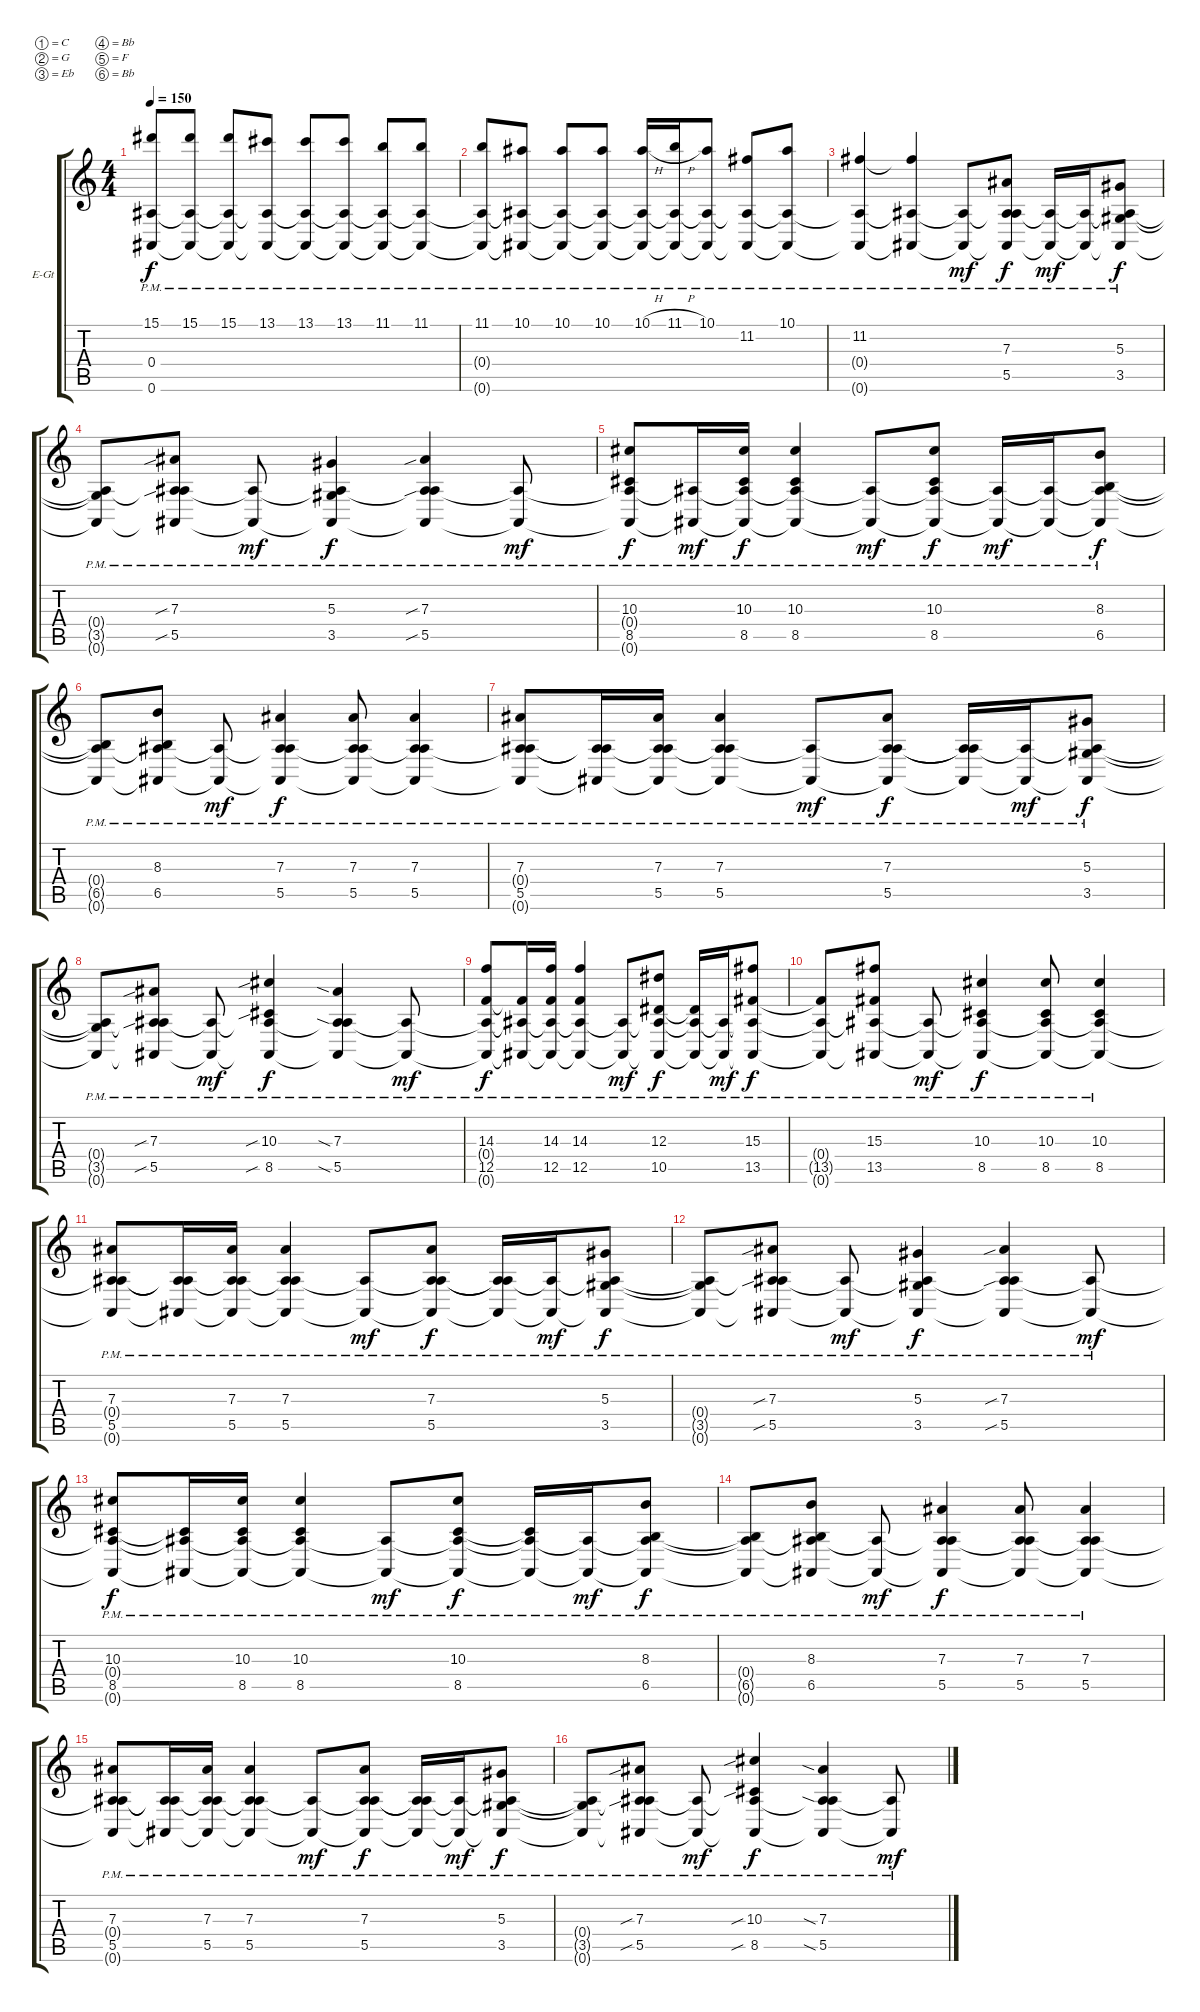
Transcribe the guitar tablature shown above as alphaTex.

\bracketExtendMode groupsimilarinstruments
\firstSystemTrackNameOrientation horizontal
\otherSystemsTrackNameOrientation horizontal
\track ("Drew" "E-Gt") {instrument distortionguitar}
\staff {score tabs}
\tuning (C4 G3 Eb3 Bb2 F2 Bb1)
\ts (4 4)
\tempo 150
\clef g2
\ks c
(15.1 0.4{pm t} 0.6{pm t}).8{dy f} (15.1 0.4{pm t} 0.6{pm t}).8 (15.1 0.4{pm t} 0.6{pm t}).8 (13.1 0.4{pm t} 0.6{pm t}).8 (13.1 0.4{pm t} 0.6{pm t}).8 (13.1 0.4{pm t} 0.6{pm t}).8 (11.1 0.4{pm t} 0.6{pm t}).8 (11.1 0.4{pm t} 0.6{pm t}).8 |
(11.1 0.4{pm t} 0.6{pm t}).8 (10.1 0.4{pm t} 0.6{pm t}).8 (10.1 0.4{pm t} 0.6{pm t}).8 (10.1 0.4{pm t} 0.6{pm t}).8 (10.1{h} 0.4{pm t} 0.6{pm t}).16 (11.1{h} 0.4{pm t} 0.6{pm t}).16 (10.1 0.4{pm t} 0.6{pm t}).8 (11.2 0.4{pm t} 0.6{pm t}).8 (10.1 0.4{pm t} 0.6{pm t}).8 |
(11.2 0.4{pm t} 0.6{pm t}).4 (11.2{t} 0.4{pm t} 0.6{pm t}).4 (0.4{pm t} 0.6{pm t}).8{dy mf} (7.3 5.5 0.4{pm t} 0.6{pm t}).8{dy f} (0.4{pm t} 0.6{pm t}).16{dy mf} (0.4{pm t} 0.6{pm t}).16 (5.3 3.5 0.4{pm t} 0.6{pm t}).8{dy f} |
(0.4{pm t} 3.5{t} 0.6{pm t}).8 (7.3{sib} 5.5{sib} 0.4{pm t} 0.6{pm t}).8 (0.4{pm t} 0.6{pm t}).8{dy mf} (5.3 3.5 0.4{pm t} 0.6{pm t}).4{dy f} (7.3{sib} 5.5{sib} 0.4{pm t} 0.6{pm t}).4 (0.4{pm t} 0.6{pm t}).8{dy mf} |
(10.3 8.5 0.4{pm t} 0.6{pm t}).8{dy f} (0.4{pm t} 0.6{pm t}).16{dy mf} (10.3 8.5 0.4{pm t} 0.6{pm t}).16{dy f} (10.3 8.5 0.4{pm t} 0.6{pm t}).4 (0.4{pm t} 0.6{pm t}).8{dy mf} (10.3 8.5 0.4{pm t} 0.6{pm t}).8{dy f} (0.4{pm t} 0.6{pm t}).16{dy mf} (0.4{pm t} 0.6{pm t}).16 (8.3 6.5 0.4{pm t} 0.6{pm t}).8{dy f} |
(0.4{pm t} 6.5{t} 0.6{pm t}).8 (8.3 6.5 0.4{pm t} 0.6{pm t}).8 (0.4{pm t} 0.6{pm t}).8{dy mf} (7.3 5.5 0.4{pm t} 0.6{pm t}).4{dy f} (7.3 5.5 0.4{pm t} 0.6{pm t}).8 (7.3 5.5 0.4{pm t} 0.6{pm t}).4 |
(7.3 5.5 0.4{pm t} 0.6{pm t}).8 (0.4{pm t} 5.5{t} 0.6{pm t}).16 (7.3 5.5 0.4{pm t} 0.6{pm t}).16 (7.3 5.5 0.4{pm t} 0.6{pm t}).4 (0.4{pm t} 0.6{pm t}).8{dy mf} (7.3 5.5 0.4{pm t} 0.6{pm t}).8{dy f} (0.4{pm t} 5.5{t} 0.6{pm t}).16 (0.4{pm t} 0.6{pm t}).16{dy mf} (5.3 3.5 0.4{pm t} 0.6{pm t}).8{dy f} |
(0.4{pm t} 3.5{t} 0.6{pm t}).8 (7.3{sib} 5.5{sib} 0.4{pm t} 0.6{pm t}).8 (0.4{pm t} 0.6{pm t}).8{dy mf} (10.3{sib} 8.5{sib} 0.4{pm t} 0.6{pm t}).4{dy f} (7.3{sia} 5.5{sia} 0.4{pm t} 0.6{pm t}).4 (0.4{pm t} 0.6{pm t}).8{dy mf} |
(14.3 12.5 0.4{pm t} 0.6{pm t}).8{dy f} (0.4{pm t} 12.5{t} 0.6{pm t}).16 (14.3 12.5 0.4{pm t} 0.6{pm t}).16 (14.3 12.5 0.4{pm t} 0.6{pm t}).4 (0.4{pm t} 0.6{pm t}).8{dy mf} (12.3 10.5 0.4{pm t} 0.6{pm t}).8{dy f} (0.4{pm t} 10.5{t} 0.6{pm t}).16 (0.4{pm t} 0.6{pm t}).16{dy mf} (15.3 13.5 0.4{pm t} 0.6{pm t}).8{dy f} |
(0.4{pm t} 13.5{t} 0.6{pm t}).8 (15.3 13.5 0.4{pm t} 0.6{pm t}).8 (0.4{pm t} 0.6{pm t}).8{dy mf} (10.3 8.5 0.4{pm t} 0.6{pm t}).4{dy f} (10.3 8.5 0.4{pm t} 0.6{pm t}).8 (10.3 8.5 0.4{pm t} 0.6{pm t}).4 |
(7.3 5.5 0.4{pm t} 0.6{pm t}).8 (0.4{pm t} 5.5{t} 0.6{pm t}).16 (7.3 5.5 0.4{pm t} 0.6{pm t}).16 (7.3 5.5 0.4{pm t} 0.6{pm t}).4 (0.4{pm t} 0.6{pm t}).8{dy mf} (7.3 5.5 0.4{pm t} 0.6{pm t}).8{dy f} (0.4{pm t} 5.5{t} 0.6{pm t}).16 (0.4{pm t} 0.6{pm t}).16{dy mf} (5.3 3.5 0.4{pm t} 0.6{pm t}).8{dy f} |
(0.4{pm t} 3.5{t} 0.6{pm t}).8 (7.3{sib} 5.5{sib} 0.4{pm t} 0.6{pm t}).8 (0.4{pm t} 0.6{pm t}).8{dy mf} (5.3 3.5 0.4{pm t} 0.6{pm t}).4{dy f} (7.3{sib} 5.5{sib} 0.4{pm t} 0.6{pm t}).4 (0.4{pm t} 0.6{pm t}).8{dy mf} |
(10.3 8.5 0.4{pm t} 0.6{pm t}).8{dy f} (0.4{pm t} 8.5{t} 0.6{pm t}).16 (10.3 8.5 0.4{pm t} 0.6{pm t}).16 (10.3 8.5 0.4{pm t} 0.6{pm t}).4 (0.4{pm t} 0.6{pm t}).8{dy mf} (10.3 8.5 0.4{pm t} 0.6{pm t}).8{dy f} (0.4{pm t} 8.5{t} 0.6{pm t}).16 (0.4{pm t} 0.6{pm t}).16{dy mf} (8.3 6.5 0.4{pm t} 0.6{pm t}).8{dy f} |
(0.4{pm t} 6.5{t} 0.6{pm t}).8 (8.3 6.5 0.4{pm t} 0.6{pm t}).8 (0.4{pm t} 0.6{pm t}).8{dy mf} (7.3 5.5 0.4{pm t} 0.6{pm t}).4{dy f} (7.3 5.5 0.4{pm t} 0.6{pm t}).8 (7.3 5.5 0.4{pm t} 0.6{pm t}).4 |
(7.3 5.5 0.4{pm t} 0.6{pm t}).8 (0.4{pm t} 5.5{t} 0.6{pm t}).16 (7.3 5.5 0.4{pm t} 0.6{pm t}).16 (7.3 5.5 0.4{pm t} 0.6{pm t}).4 (0.4{pm t} 0.6{pm t}).8{dy mf} (7.3 5.5 0.4{pm t} 0.6{pm t}).8{dy f} (0.4{pm t} 5.5{t} 0.6{pm t}).16 (0.4{pm t} 0.6{pm t}).16{dy mf} (5.3 3.5 0.4{pm t} 0.6{pm t}).8{dy f} |
(0.4{pm t} 3.5{t} 0.6{pm t}).8 (7.3{sib} 5.5{sib} 0.4{pm t} 0.6{pm t}).8 (0.4{pm t} 0.6{pm t}).8{dy mf} (10.3{sib} 8.5{sib} 0.4{pm t} 0.6{pm t}).4{dy f} (7.3{sia} 5.5{sia} 0.4{pm t} 0.6{pm t}).4 (0.4{pm t} 0.6{pm t}).8{dy mf}
